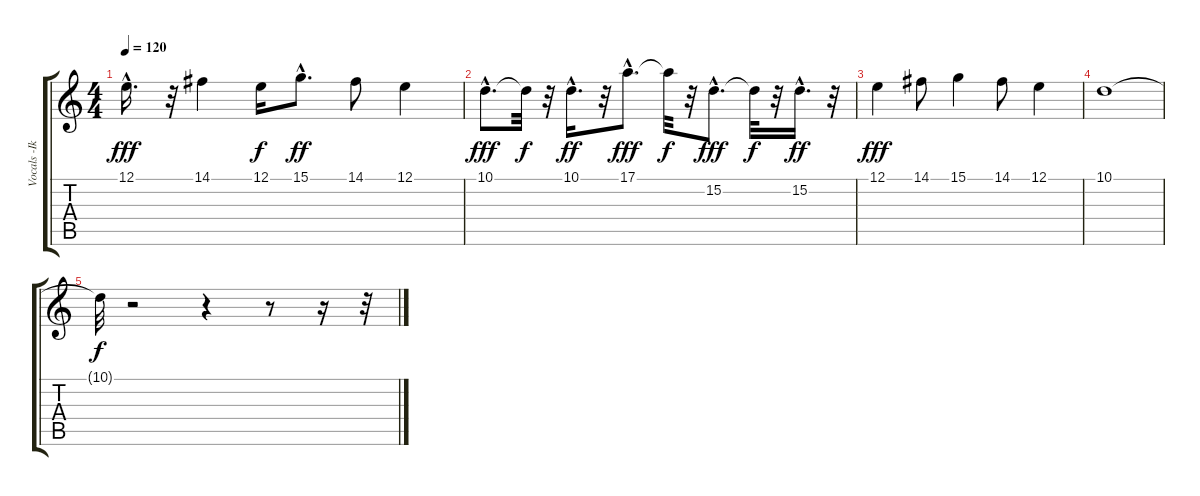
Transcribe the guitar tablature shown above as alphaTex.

\track ("Vocals -Ike Tay & Zac" "Vocals -Ik") {instrument bassoon}
\staff {score tabs}
\tuning (E4 B3 G3 D3 A2 E2) {hide}
\ts (4 4)
\tempo 120
\clef g2
\ks c
12.1{hac}.16{d dy fff} r.32 14.1.4 12.1.16{dy f} 15.1{hac}.8{d dy ff} 14.1.8 12.1.4 |
10.1{hac}.8{d dy fff} 10.1{t}.32{dy f} r.32 10.1{hac}.16{d dy ff} r.32 17.1{hac}.8{d dy fff} 17.1{t}.32{dy f} r.32 15.2{hac}.8{d dy fff} 15.2{t}.32{dy f} r.32 15.2{hac}.16{d dy ff} r.32 |
12.1.4{dy fff} 14.1.8 15.1.4 14.1.8 12.1.4 |
10.1.1 |
10.1{t}.32{dy f} r.2 r.4 r.8 r.16 r.32
